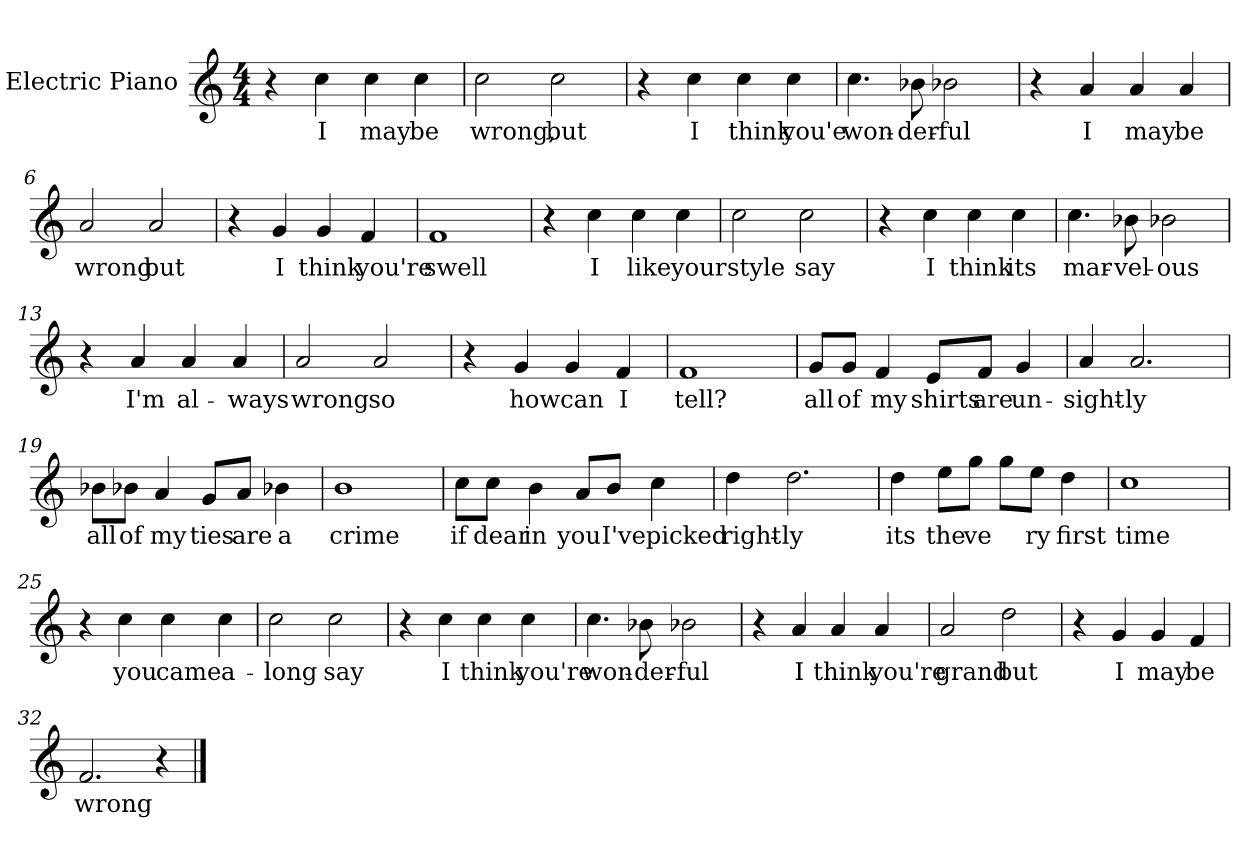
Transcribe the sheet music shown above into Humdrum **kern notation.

**kern	**text
*part1	*part1
*staff1	*staff1
*I"Electric Piano	*
*I'E.Pno	*
*clefG2	*
*k[]	*
*C:	*
*M4/4	*
=1	=1
4r	.
4cc\	I
4cc\	may
4cc\	be
=2	=2
2cc\	wrong,
2cc\	but
=3	=3
4r	.
4cc\	I
4cc\	think
4cc\	you'e
=4	=4
4.cc\	won-
8b-X\	-der-
2b-X\	-ful
=5	=5
4r	.
4a/	I
4a/	may
4a/	be
!!LO:LB:g=z
=6	=6
2a/	wrong
2a/	but
=7	=7
4r	.
4g/	I
4g/	think
4f/	you're
=8	=8
1f	swell
=9	=9
4r	.
4cc\	I
4cc\	like
4cc\	your
=10	=10
2cc\	style
2cc\	say
=11	=11
4r	.
4cc\	I
4cc\	think
4cc\	its
!!LO:LB:g=z
=12	=12
4.cc\	mar-
8b-X\	-vel-
2b-X\	-ous
=13	=13
4r	.
4a/	I'm
4a/	al-
4a/	-ways
=14	=14
2a/	wrong
2a/	so
=15	=15
4r	.
4g/	how
4g/	can
4f/	I
=16	=16
1f	tell?
!!LO:LB:g=z
=17	=17
8g/L	all
8g/J	of
4f/	my
8e/L	shirts
8f/J	are
4g/	un-
=18	=18
4a/	-sight-
2.a/	-ly
=19	=19
8b-X\L	all
8b-X\J	of
4a/	my
8g/L	ties
8a/J	are
4b-X\	a
=20	=20
1b	crime
!!LO:LB:g=z
=21	=21
8cc\L	if
8cc\J	dear
4b\	in
8a/L	you
8b/J	I've
4cc\	picked
=22	=22
4dd\	right-
2.dd\	ly
=23	=23
4dd\	its
8ee\L	the
8gg\J	-ve
8gg\L	.
8ee\J	ry
4dd\	first
=24	=24
1cc	time
=25	=25
4r	.
4cc\	you
4cc\	came
4cc\	a-
!!LO:LB:g=z
=26	=26
2cc\	-long
2cc\	say
=27	=27
4r	.
4cc\	I
4cc\	think
4cc\	you're
=28	=28
4.cc\	won-
8b-X\	-der-
2b-X\	-ful
=29	=29
4r	.
4a/	I
4a/	think
4a/	you're
=30	=30
2a/	grand
2dd\	but
!!LO:LB:g=z
=31	=31
4r	.
4g/	I
4g/	may
4f/	be
=32	=32
2.f/	wrong
4r	.
==	==
*-	*-
